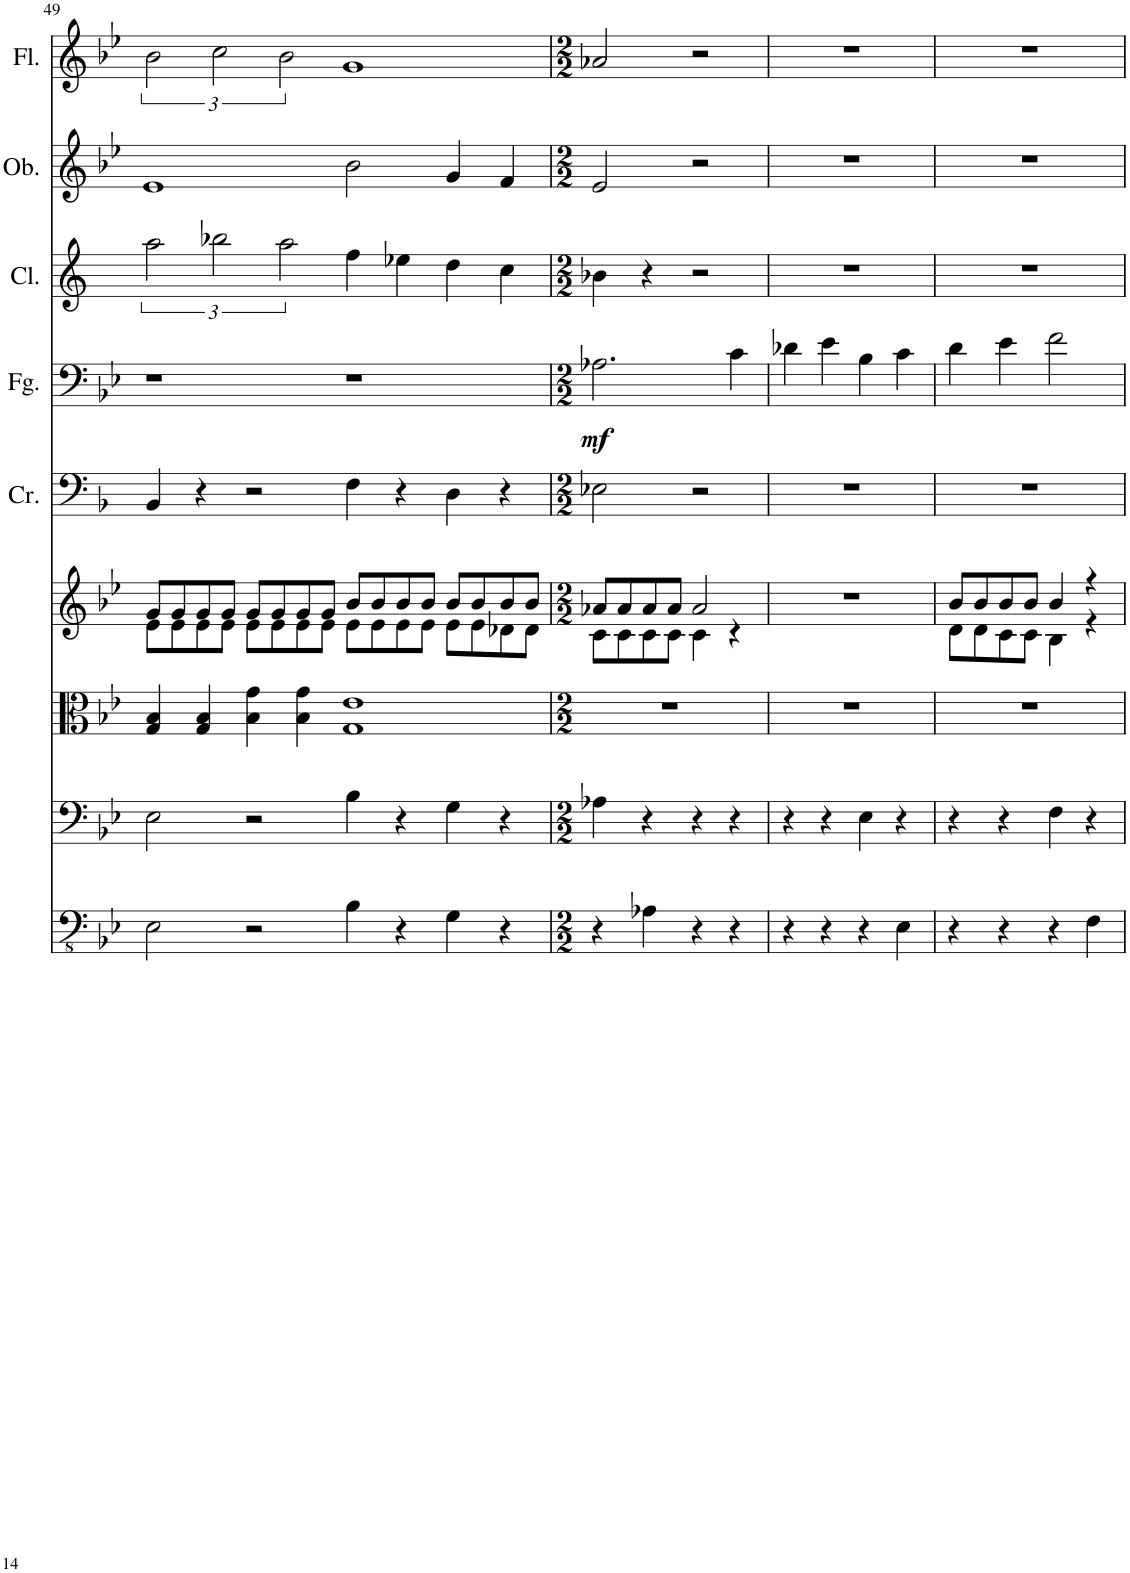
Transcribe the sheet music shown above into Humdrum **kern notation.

**kern	**kern	**kern	**kern	**kern	**kern	**dynam	**kern	**kern	**kern
*part9	*part8	*part7	*part6	*part5	*part4	*part4	*part3	*part2	*part1
*staff9	*staff8	*staff7	*staff6	*staff5	*staff4	*staff4	*staff3	*staff2	*staff1
*I"Basso	*I"Violoncello	*I"Viola	*I"Violino	*I"Corno in Fa	*I"Fagotto	*	*I"Clarinetto Soprano in Sib	*I"Oboe	*I"Flauto in Do
*	*	*	*	*I'Cr.	*I'Fg.	*	*I'Cl.	*I'Ob.	*I'Fl.
!!LO:PB:g=z
*clefFv4	*clefF4	*clefC3	*clefG2	*clefF4	*clefF4	*	*clefG2	*clefG2	*clefG2
*	*	*	*	*Trd4c7	*	*	*Trd1c2	*	*
*k[b-e-]	*k[b-e-]	*k[b-e-]	*k[b-e-]	*k[b-]	*k[b-e-]	*	*k[]	*k[b-e-]	*k[b-e-]
*M4/2	*M4/2	*M4/2	*M4/2	*M4/2	*M4/2	*	*M4/2	*M4/2	*M4/2
=49	=49	=49	=49	=49	=49	=49	=49	=49	=49
*	*	*	*^	*	*	*	*	*	*
2EE-\	2E-\	4G/ 4B-/	8g/L	8e-\L	4BB-/	1r	.	3aa\	1e-	3b-\
.	.	.	8g/	8e-\	.	.	.	.	.	.
.	.	4G/ 4B-/	8g/	8e-\	4r	.	.	.	.	.
.	.	.	.	.	.	.	.	3bb-X\	.	3cc\
.	.	.	8g/J	8e-\J	.	.	.	.	.	.
2r	2r	4B-\ 4g\	8g/L	8e-\L	2r	.	.	.	.	.
.	.	.	8g/	8e-\	.	.	.	.	.	.
.	.	.	.	.	.	.	.	3aa\	.	3b-\
.	.	4B-\ 4g\	8g/	8e-\	.	.	.	.	.	.
.	.	.	8g/J	8e-\J	.	.	.	.	.	.
4BB-\	4B-\	1G 1e-	8b-/L	8e-\L	4F\	1r	.	4ff\	2b-\	1g
.	.	.	8b-/	8e-\	.	.	.	.	.	.
4r	4r	.	8b-/	8e-\	4r	.	.	4ee-X\	.	.
.	.	.	8b-/J	8e-\J	.	.	.	.	.	.
4GG\	4G\	.	8b-/L	8e-\L	4D\	.	.	4dd\	4g/	.
.	.	.	8b-/	8e-\	.	.	.	.	.	.
4r	4r	.	8b-/	8d-X\	4r	.	.	4cc\	4f/	.
.	.	.	8b-/J	8d-\J	.	.	.	.	.	.
=50	=50	=50	=50	=50	=50	=50	=50	=50	=50	=50
*M2/2	*M2/2	*M2/2	*M2/2	*	*M2/2	*M2/2	*	*M2/2	*M2/2	*M2/2
!	!	!	!	!	!	!	!LO:DY:b	!	!	!
4r	4A-X\	1r	8a-X/L	8c\L	2E-X\	2.A-X\	mf	4b-X\	2e-/	2a-X/
.	.	.	8a-/	8c\	.	.	.	.	.	.
4AA-X\	4r	.	8a-/	8c\	.	.	.	4r	.	.
.	.	.	8a-/J	8c\J	.	.	.	.	.	.
4r	4r	.	2a-/	4c\	2r	.	.	2r	2r	2r
4r	4r	.	.	4r	.	4c\	.	.	.	.
*	*	*	*v	*v	*	*	*	*	*	*
=51	=51	=51	=51	=51	=51	=51	=51	=51	=51
4r	4r	1r	1r	1r	4d-X\	.	1r	1r	1r
4r	4r	.	.	.	4e-\	.	.	.	.
4r	4E-\	.	.	.	4B-\	.	.	.	.
4EE-\	4r	.	.	.	4c\	.	.	.	.
=52	=52	=52	=52	=52	=52	=52	=52	=52	=52
*	*	*	*^	*	*	*	*	*	*
4r	4r	1r	8b-/L	8d\L	1r	4d\	.	1r	1r	1r
.	.	.	8b-/	8d\	.	.	.	.	.	.
4r	4r	.	8b-/	8c\	.	4e-\	.	.	.	.
.	.	.	8b-/J	8c\J	.	.	.	.	.	.
4r	4F\	.	4b-/	4B-\	.	2f\	.	.	.	.
4FF\	4r	.	4r	4r	.	.	.	.	.	.
*	*	*	*v	*v	*	*	*	*	*	*
=	=	=	=	=	=	=	=	=	=
*-	*-	*-	*-	*-	*-	*-	*-	*-	*-
